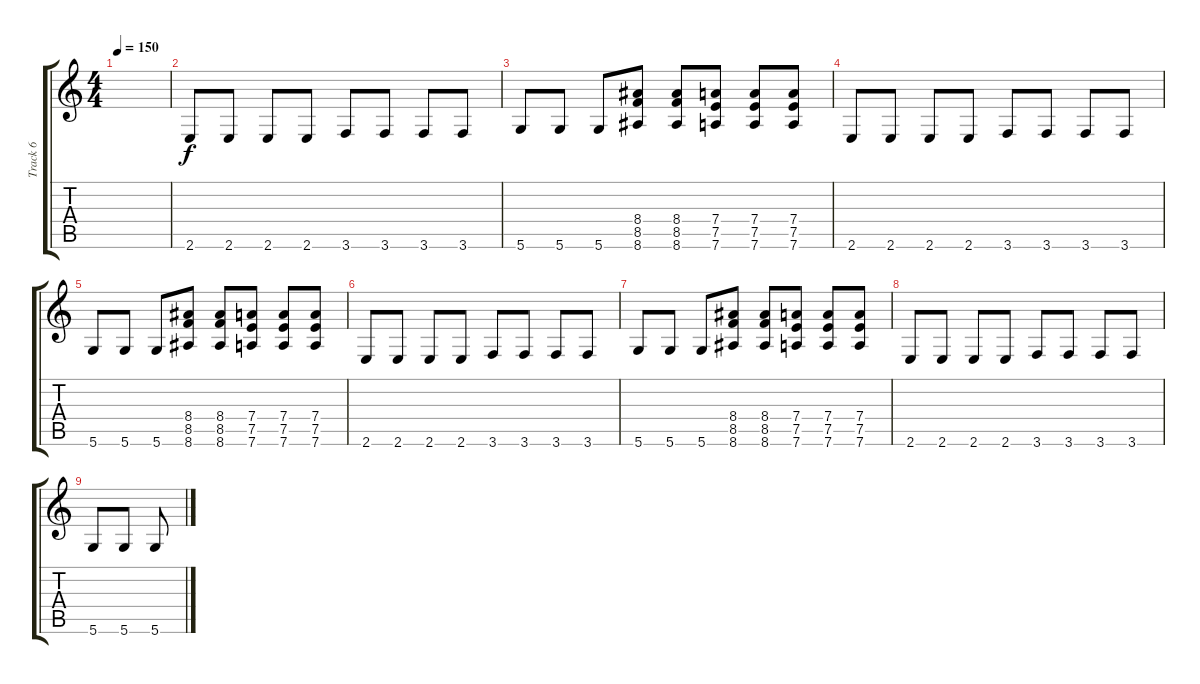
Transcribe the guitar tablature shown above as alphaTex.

\track ("Track 6" "Track 6") {instrument overdrivenguitar}
\staff {score tabs}
\tuning (E4 B3 G3 D3 A2 D2) {hide}
\ts (4 4)
\tempo 150
\clef g2
\ks c
|
2.6.8 2.6.8 2.6.8 2.6.8 3.6.8 3.6.8 3.6.8 3.6.8 |
5.6.8 5.6.8 5.6.8 (8.4 8.5 8.6).8 (8.4 8.5 8.6).8 (7.4 7.5 7.6).8 (7.4 7.5 7.6).8 (7.4 7.5 7.6).8 |
2.6.8 2.6.8 2.6.8 2.6.8 3.6.8 3.6.8 3.6.8 3.6.8 |
5.6.8 5.6.8 5.6.8 (8.4 8.5 8.6).8 (8.4 8.5 8.6).8 (7.4 7.5 7.6).8 (7.4 7.5 7.6).8 (7.4 7.5 7.6).8 |
2.6.8 2.6.8 2.6.8 2.6.8 3.6.8 3.6.8 3.6.8 3.6.8 |
5.6.8 5.6.8 5.6.8 (8.4 8.5 8.6).8 (8.4 8.5 8.6).8 (7.4 7.5 7.6).8 (7.4 7.5 7.6).8 (7.4 7.5 7.6).8 |
2.6.8 2.6.8 2.6.8 2.6.8 3.6.8 3.6.8 3.6.8 3.6.8 |
5.6.8 5.6.8 5.6.8
